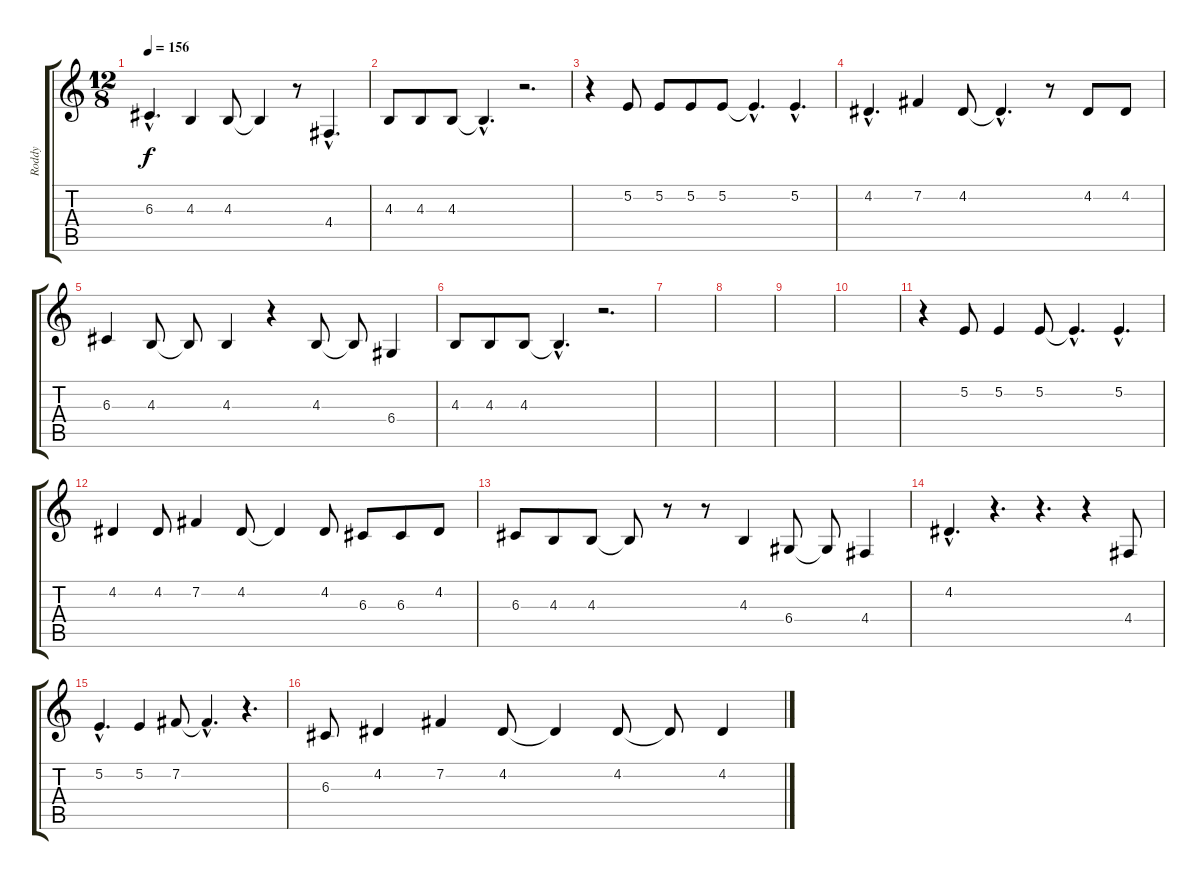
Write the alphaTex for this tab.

\track ("Roddy" "Roddy") {instrument tenorsax}
\staff {score tabs}
\tuning (E4 B3 G3 D3 A2 E2) {hide}
\ts (12 8)
\tempo 156
\clef g2
\ks c
6.3{hac}.4{d dy f} 4.3.4 4.3.8 4.3{t}.4 r.8 4.4{hac}.4{d} |
4.3.8 4.3.8 4.3.8 4.3{hac t}.4{d} r.2{d} |
r.4 5.2.8 5.2.8 5.2.8 5.2.8 5.2{hac t}.4{d} 5.2{hac}.4{d} |
4.2{hac}.4{d} 7.2.4 4.2.8 4.2{hac t}.4{d} r.8 4.2.8 4.2.8 |
6.3.4 4.3.8 4.3{t}.8 4.3.4 r.4 4.3.8 4.3{t}.8 6.4.4 |
4.3.8 4.3.8 4.3.8 4.3{hac t}.4{d} r.2{d} |
|
|
|
|
r.4 5.2.8 5.2.4 5.2.8 5.2{hac t}.4{d} 5.2{hac}.4{d} |
4.2.4 4.2.8 7.2.4 4.2.8 4.2{t}.4 4.2.8 6.3.8 6.3.8 4.2.8 |
6.3.8 4.3.8 4.3.8 4.3{t}.8 r.8 r.8 4.3.4 6.4.8 6.4{t}.8 4.4.4 |
4.2{hac}.4{d} r.4{d} r.4{d} r.4 4.4.8 |
5.2{hac}.4{d} 5.2.4 7.2.8 7.2{hac t}.4{d} r.4{d} |
6.3.8 4.2.4 7.2.4 4.2.8 4.2{t}.4 4.2.8 4.2{t}.8 4.2.4
